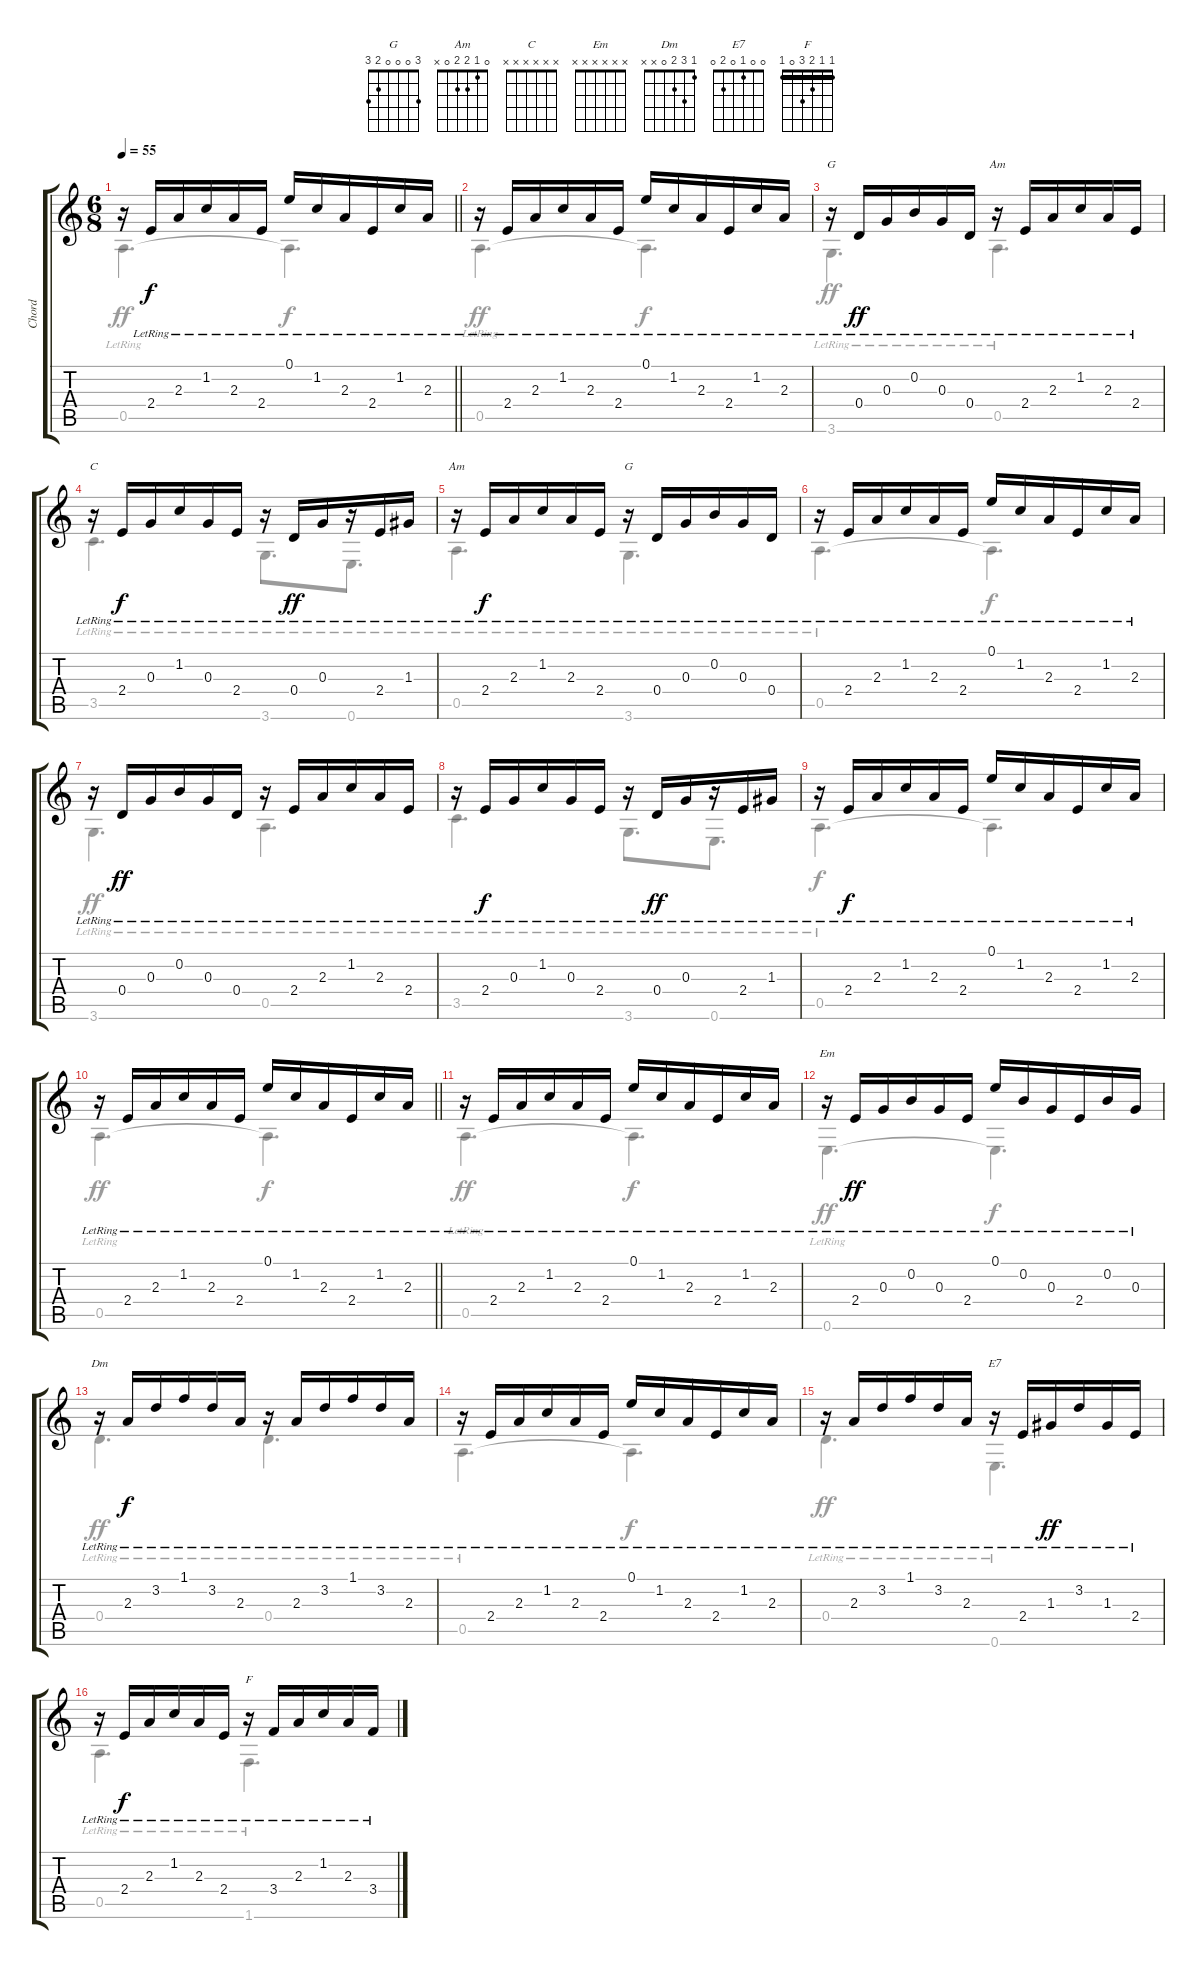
\track ("Chord" "Chord") {instrument acousticguitarnylon}
\staff {score tabs}
\tuning (E4 B3 G3 D3 A2 E2) {hide}
\chord ("G" x x x x x x)
\chord ("Am" x x x x x x)
\chord ("C" x x x x x x)
\chord ("Am" 0 1 2 2 0 x)
\chord ("G" 3 0 0 0 2 3)
\chord ("Em" x x x x x x)
\chord ("Dm" 1 3 2 0 x x)
\chord ("E7" 0 0 1 0 2 0)
\chord ("F" 1 1 2 3 0 1) {barre 1}
\voice
\ts (6 8)
\tempo 55
\clef g2
\barLineRight lightlight
\ks c
r.16{dy f beam Down beam split} 2.4{lr}.16 2.3{lr}.16 1.2{lr}.16 2.3{lr}.16 2.4{lr}.16 0.1{lr}.16 1.2{lr}.16 2.3{lr}.16 2.4{lr}.16 1.2{lr}.16 2.3{lr}.16 |
r.16{beam Down beam split} 2.4{lr}.16 2.3{lr}.16 1.2{lr}.16 2.3{lr}.16 2.4{lr}.16 0.1{lr}.16 1.2{lr}.16 2.3{lr}.16 2.4{lr}.16 1.2{lr}.16 2.3{lr}.16 |
r.16{ch "G"} 0.4{lr}.16{dy ff} 0.3{lr}.16 0.2{lr}.16 0.3{lr}.16 0.4{lr}.16 r.16{ch "Am"} 2.4{lr}.16 2.3{lr}.16 1.2{lr}.16 2.3{lr}.16 2.4{lr}.16 |
r.16{ch "C"} 2.4{lr}.16{dy f} 0.3{lr}.16 1.2{lr}.16 0.3{lr}.16 2.4{lr}.16 r.16 0.4{lr}.16{dy ff} 0.3{lr}.16 r.16 2.4{lr}.16 1.3{lr}.16 |
r.16{ch "Am" beam Up beam split} 2.4{lr}.16{dy f beam Up beam merge} 2.3{lr}.16{beam Up beam merge} 1.2{lr}.16{beam Up beam merge} 2.3{lr}.16{beam Up beam merge} 2.4{lr}.16{beam Up} r.16{ch "G" beam split} 0.4{lr}.16 0.3{lr}.16 0.2{lr}.16 0.3{lr}.16 0.4{lr}.16 |
r.16 2.4{lr}.16 2.3{lr}.16 1.2{lr}.16 2.3{lr}.16 2.4{lr}.16 0.1{lr}.16 1.2{lr}.16 2.3{lr}.16 2.4{lr}.16 1.2{lr}.16 2.3{lr}.16 |
r.16 0.4{lr}.16{dy ff} 0.3{lr}.16 0.2{lr}.16 0.3{lr}.16 0.4{lr}.16 r.16 2.4{lr}.16 2.3{lr}.16 1.2{lr}.16 2.3{lr}.16 2.4{lr}.16 |
r.16 2.4{lr}.16{dy f} 0.3{lr}.16 1.2{lr}.16 0.3{lr}.16 2.4{lr}.16 r.16 0.4{lr}.16{dy ff} 0.3{lr}.16 r.16 2.4{lr}.16 1.3{lr}.16 |
r.16{beam Down beam split} 2.4{lr}.16{dy f} 2.3{lr}.16 1.2{lr}.16 2.3{lr}.16 2.4{lr}.16 0.1{lr}.16{beam Up} 1.2{lr}.16{beam Up} 2.3{lr}.16{beam Up} 2.4{lr}.16{beam Up} 1.2{lr}.16{beam Up} 2.3{lr}.16{beam Up} |
\barLineRight lightlight
r.16{beam Down beam split} 2.4{lr}.16 2.3{lr}.16 1.2{lr}.16 2.3{lr}.16 2.4{lr}.16 0.1{lr}.16 1.2{lr}.16 2.3{lr}.16 2.4{lr}.16 1.2{lr}.16 2.3{lr}.16 |
r.16{beam Down beam split} 2.4{lr}.16 2.3{lr}.16 1.2{lr}.16 2.3{lr}.16 2.4{lr}.16 0.1{lr}.16 1.2{lr}.16 2.3{lr}.16 2.4{lr}.16 1.2{lr}.16 2.3{lr}.16 |
r.16{ch "Em"} 2.4{lr}.16{dy ff} 0.3{lr}.16 0.2{lr}.16 0.3{lr}.16 2.4{lr}.16 0.1{lr}.16 0.2{lr}.16 0.3{lr}.16 2.4{lr}.16 0.2{lr}.16 0.3{lr}.16 |
r.16{ch "Dm" beam Down beam split} 2.3{lr}.16{dy f beam Up} 3.2{lr}.16{beam Up} 1.1{lr}.16{beam Up} 3.2{lr}.16{beam Up} 2.3{lr}.16{beam Up} r.16{beam Down beam split} 2.3{lr}.16{beam Up} 3.2{lr}.16{beam Up} 1.1{lr}.16{beam Up} 3.2{lr}.16{beam Up} 2.3{lr}.16{beam Up} |
r.16 2.4{lr}.16 2.3{lr}.16 1.2{lr}.16 2.3{lr}.16 2.4{lr}.16 0.1{lr}.16 1.2{lr}.16 2.3{lr}.16 2.4{lr}.16 1.2{lr}.16 2.3{lr}.16 |
r.16{beam Down beam split} 2.3{lr}.16{beam Up} 3.2{lr}.16{beam Up} 1.1{lr}.16{beam Up} 3.2{lr}.16{beam Up} 2.3{lr}.16{beam Up} r.16{ch "E7" beam Down beam split} 2.4{lr}.16 1.3{lr}.16{dy ff} 3.2{lr}.16 1.3{lr}.16 2.4{lr}.16 |
r.16{beam Up beam split} 2.4{lr}.16{dy f beam Up beam merge} 2.3{lr}.16{beam Up beam merge} 1.2{lr}.16{beam Up beam merge} 2.3{lr}.16{beam Up beam merge} 2.4{lr}.16{beam Up} r.16{ch "F" beam split} 3.4{lr}.16 2.3{lr}.16 1.2{lr}.16 2.3{lr}.16 3.4{lr}.16
\voice
\clef g2
\ottava regular
\simile none
\barLineRight lightlight
\ks c
0.5{lr}.4{d dy ff} 0.5{t}.4{d dy f} |
0.5{lr}.4{d dy ff} 0.5{t}.4{d dy f} |
3.6{lr}.4{d dy ff} 0.5{lr}.4{d} |
3.5{lr}.4{d} 3.6{lr}.8{d} 0.6{lr}.8{d} |
0.5{lr}.4{d} 3.6{lr}.4{d} |
0.5{lr}.4{d} 0.5{t}.4{d dy f} |
3.6{lr}.4{d dy ff} 0.5{lr}.4{d} |
3.5{lr}.4{d} 3.6{lr}.8{d} 0.6{lr}.8{d} |
0.5{lr}.4{d dy f} 0.5{t}.4{d} |
\barLineRight lightlight
0.5{lr}.4{d dy ff} 0.5{t}.4{d dy f} |
0.5{lr}.4{d dy ff} 0.5{t}.4{d dy f} |
0.6{lr}.4{d dy ff} 0.6{t}.4{d dy f} |
0.4{lr}.4{d dy ff} 0.4{lr}.4{d} |
0.5{lr}.4{d} 0.5{t}.4{d dy f} |
0.4{lr}.4{d dy ff} 0.6{lr}.4{d} |
0.5{lr}.4{d} 1.6{lr}.4{d}
